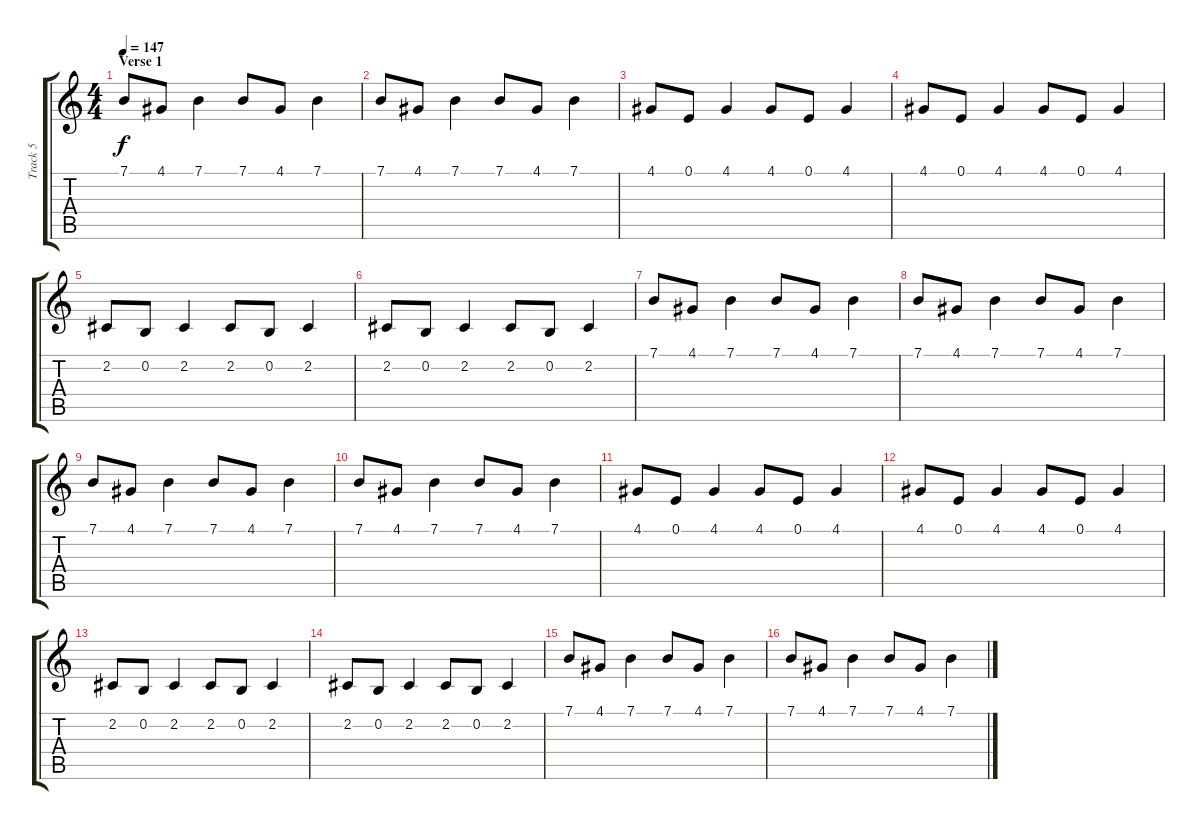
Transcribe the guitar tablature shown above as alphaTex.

\track ("Track 5" "Track 5") {instrument musicbox}
\staff {score tabs}
\tuning (E4 B3 G3 D3 A2 E2) {hide}
\ts (4 4)
\section ("" "Verse 1")
\tempo 147
\clef g2
\ks c
7.1.8{dy f} 4.1.8 7.1.4 7.1.8 4.1.8 7.1.4 |
7.1.8 4.1.8 7.1.4 7.1.8 4.1.8 7.1.4 |
4.1.8 0.1.8 4.1.4 4.1.8 0.1.8 4.1.4 |
4.1.8 0.1.8 4.1.4 4.1.8 0.1.8 4.1.4 |
2.2.8 0.2.8 2.2.4 2.2.8 0.2.8 2.2.4 |
2.2.8 0.2.8 2.2.4 2.2.8 0.2.8 2.2.4 |
7.1.8 4.1.8 7.1.4 7.1.8 4.1.8 7.1.4 |
7.1.8 4.1.8 7.1.4 7.1.8 4.1.8 7.1.4 |
7.1.8 4.1.8 7.1.4 7.1.8 4.1.8 7.1.4 |
7.1.8 4.1.8 7.1.4 7.1.8 4.1.8 7.1.4 |
4.1.8 0.1.8 4.1.4 4.1.8 0.1.8 4.1.4 |
4.1.8 0.1.8 4.1.4 4.1.8 0.1.8 4.1.4 |
2.2.8 0.2.8 2.2.4 2.2.8 0.2.8 2.2.4 |
2.2.8 0.2.8 2.2.4 2.2.8 0.2.8 2.2.4 |
7.1.8 4.1.8 7.1.4 7.1.8 4.1.8 7.1.4 |
7.1.8 4.1.8 7.1.4 7.1.8 4.1.8 7.1.4
